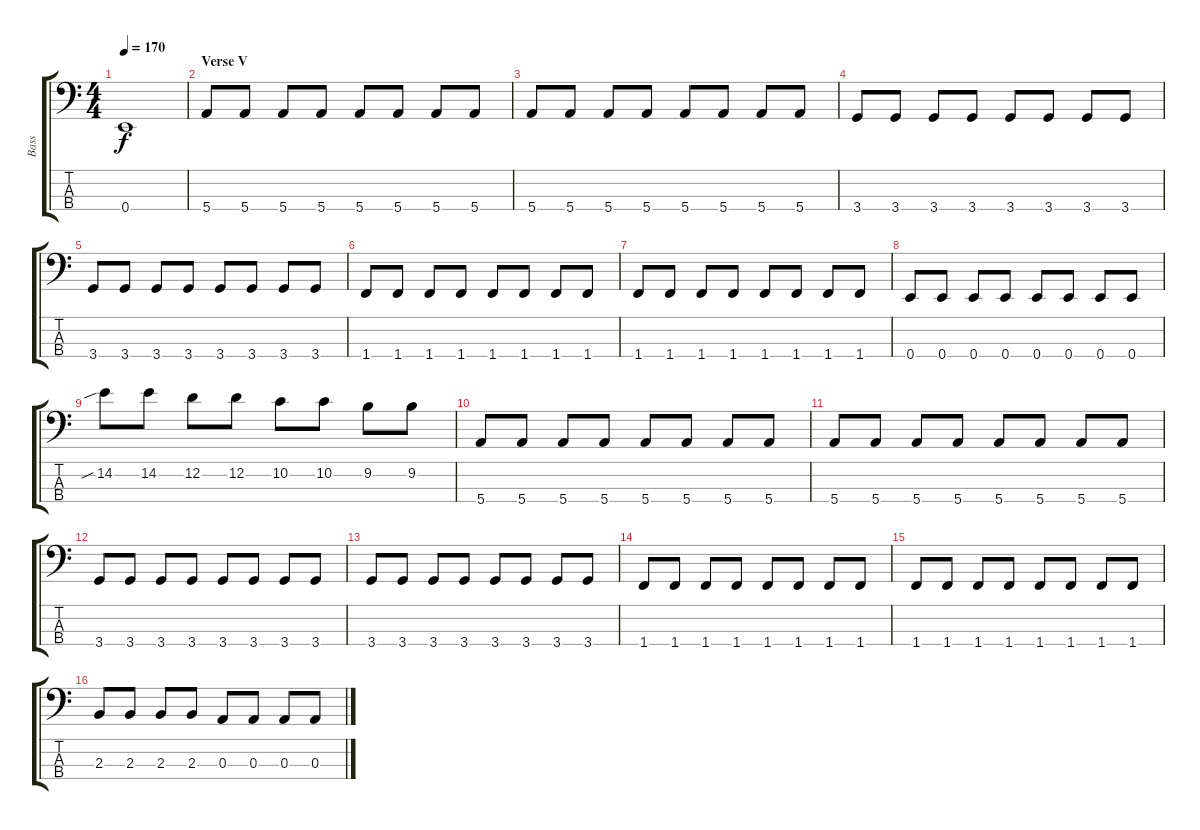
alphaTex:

\track ("Bass" "Bass") {instrument electricbassfinger}
\staff {score tabs}
\tuning (G2 D2 A1 E1) {hide}
\ts (4 4)
\tempo 170
\clef f4
\ks c
0.4.1{dy f} |
\section ("" "Verse V")
5.4.8 5.4.8 5.4.8 5.4.8 5.4.8 5.4.8 5.4.8 5.4.8 |
5.4.8 5.4.8 5.4.8 5.4.8 5.4.8 5.4.8 5.4.8 5.4.8 |
3.4.8 3.4.8 3.4.8 3.4.8 3.4.8 3.4.8 3.4.8 3.4.8 |
3.4.8 3.4.8 3.4.8 3.4.8 3.4.8 3.4.8 3.4.8 3.4.8 |
1.4.8 1.4.8 1.4.8 1.4.8 1.4.8 1.4.8 1.4.8 1.4.8 |
1.4.8 1.4.8 1.4.8 1.4.8 1.4.8 1.4.8 1.4.8 1.4.8 |
0.4.8 0.4.8 0.4.8 0.4.8 0.4.8 0.4.8 0.4.8 0.4.8 |
14.2{sib}.8 14.2.8 12.2.8 12.2.8 10.2.8 10.2.8 9.2.8 9.2.8 |
5.4.8 5.4.8 5.4.8 5.4.8 5.4.8 5.4.8 5.4.8 5.4.8 |
5.4.8 5.4.8 5.4.8 5.4.8 5.4.8 5.4.8 5.4.8 5.4.8 |
3.4.8 3.4.8 3.4.8 3.4.8 3.4.8 3.4.8 3.4.8 3.4.8 |
3.4.8 3.4.8 3.4.8 3.4.8 3.4.8 3.4.8 3.4.8 3.4.8 |
1.4.8 1.4.8 1.4.8 1.4.8 1.4.8 1.4.8 1.4.8 1.4.8 |
1.4.8 1.4.8 1.4.8 1.4.8 1.4.8 1.4.8 1.4.8 1.4.8 |
2.3.8 2.3.8 2.3.8 2.3.8 0.3.8 0.3.8 0.3.8 0.3.8
